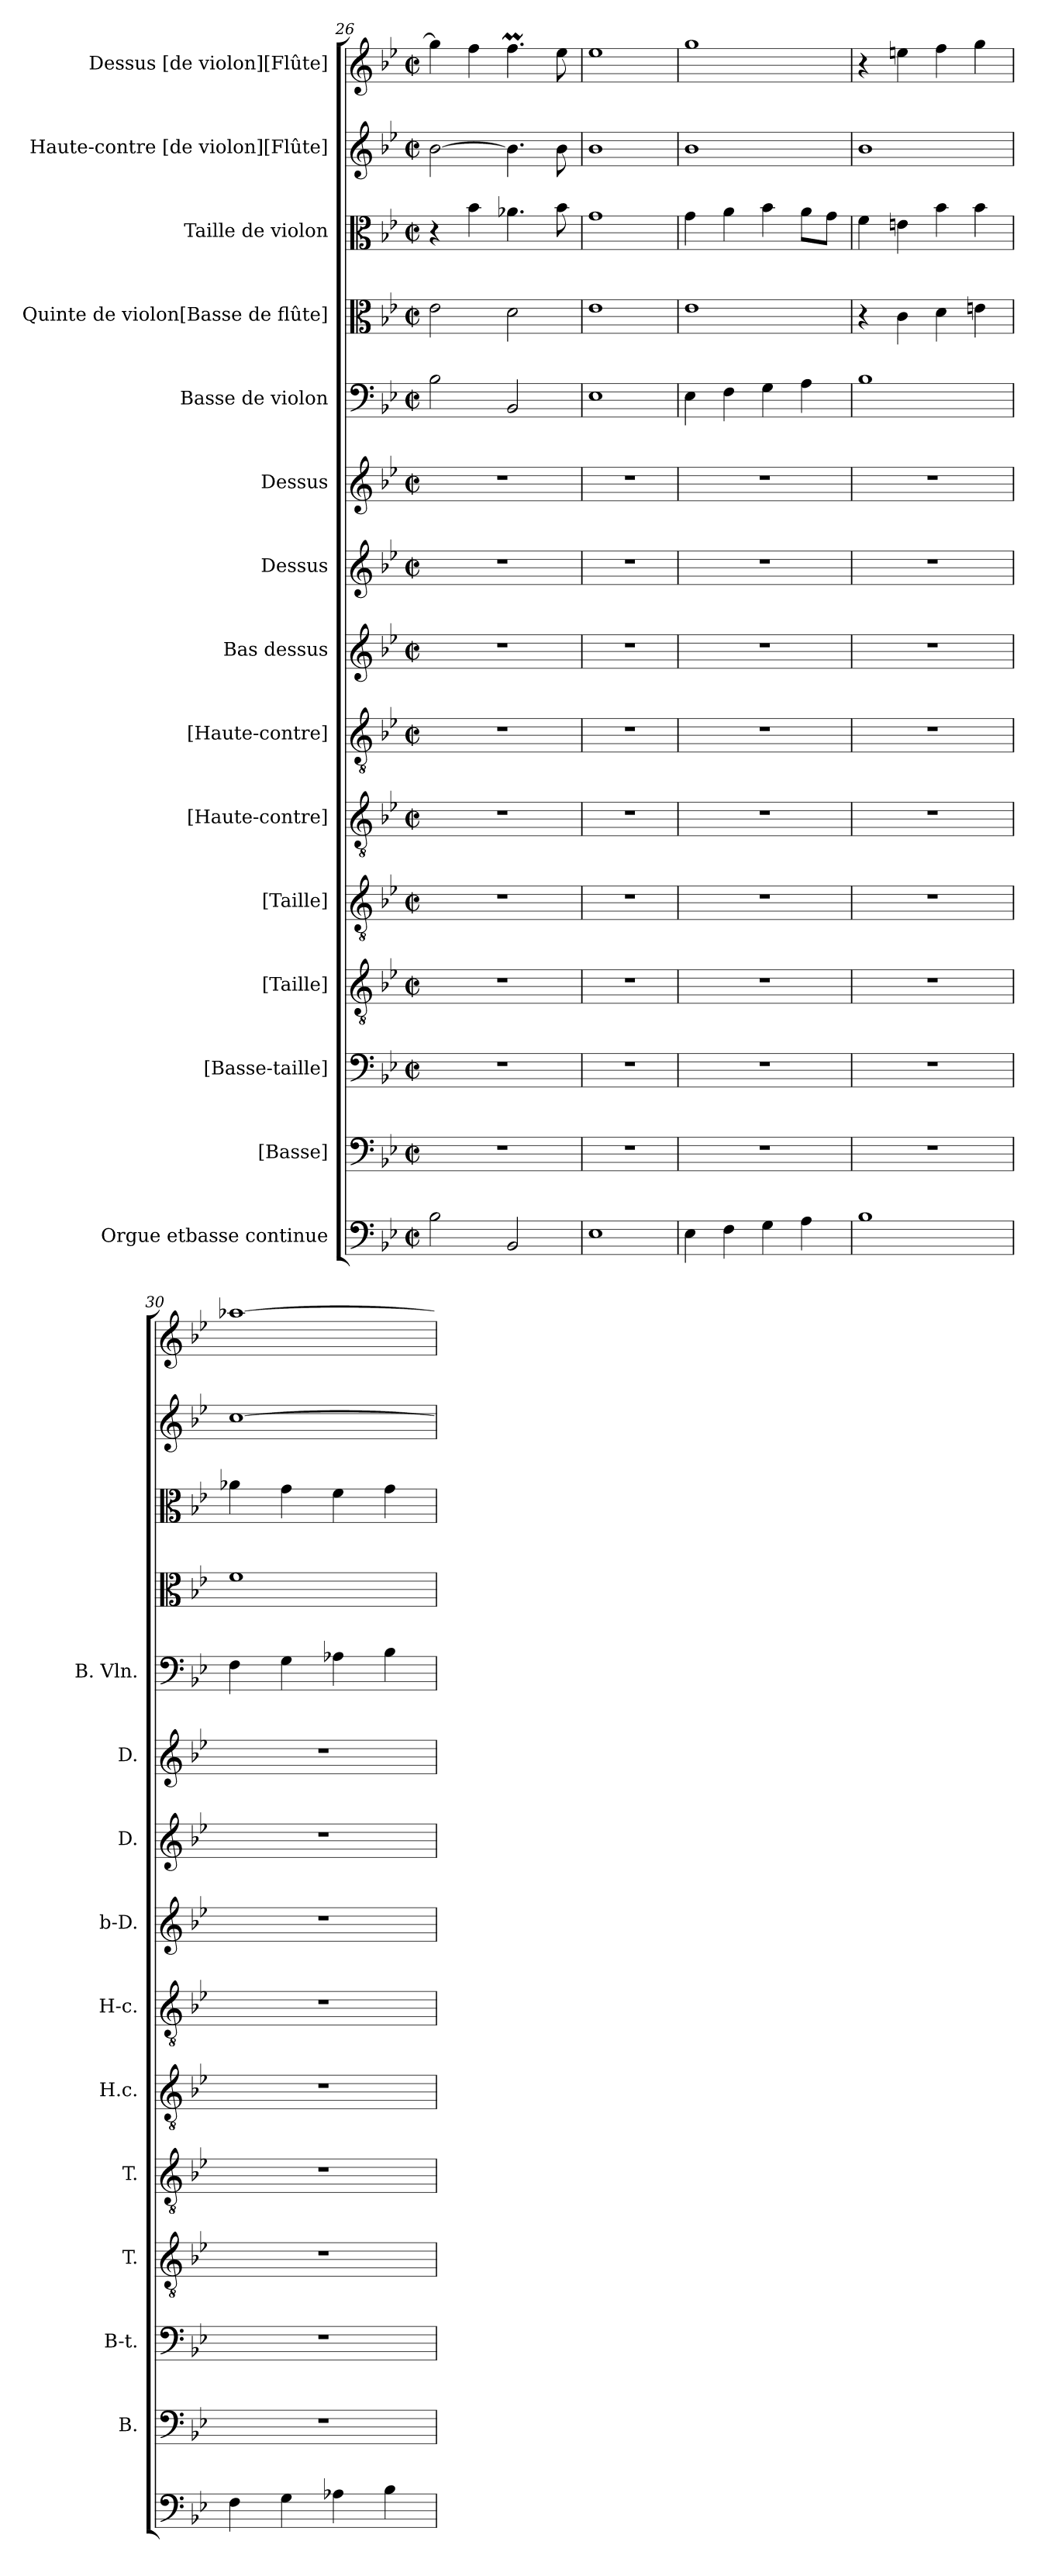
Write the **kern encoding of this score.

**kern	**kern	**kern	**kern	**kern	**kern	**kern	**kern	**kern	**kern	**kern	**kern	**kern	**kern	**kern
*part15	*part14	*part13	*part12	*part11	*part10	*part9	*part8	*part7	*part6	*part5	*part4	*part3	*part2	*part1
*staff15	*staff14	*staff13	*staff12	*staff11	*staff10	*staff9	*staff8	*staff7	*staff6	*staff5	*staff4	*staff3	*staff2	*staff1
*I"Orgue etbasse continue	*I"[Basse]	*I"[Basse-taille]	*I"[Taille]	*I"[Taille]	*I"[Haute-contre]	*I"[Haute-contre]	*I"Bas dessus	*I"Dessus	*I"Dessus	*I"Basse de violon	*I"Quinte de violon[Basse de flûte]	*I"Taille de violon	*I"Haute-contre [de violon][Flûte]	*I"Dessus [de violon][Flûte]
*	*I'B.	*I'B-t.	*I'T.	*I'T.	*I'H.c.	*I'H-c.	*I'b-D.	*I'D.	*I'D.	*I'B. Vln.	*	*	*	*
*clefF4	*clefF4	*clefF4	*clefGv2	*clefGv2	*clefGv2	*clefGv2	*clefG2	*clefG2	*clefG2	*clefF4	*clefC3	*clefC3	*clefG2	*clefG2
*	*	*	*ITrd7c12	*ITrd7c12	*ITrd7c12	*ITrd7c12	*	*	*	*ITrd7c12	*	*	*	*
*k[b-e-]	*k[b-e-]	*k[b-e-]	*k[b-e-]	*k[b-e-]	*k[b-e-]	*k[b-e-]	*k[b-e-]	*k[b-e-]	*k[b-e-]	*k[b-e-]	*k[b-e-]	*k[b-e-]	*k[b-e-]	*k[b-e-]
*g:	*g:	*g:	*g:	*g:	*g:	*g:	*g:	*g:	*g:	*g:	*g:	*g:	*g:	*g:
*M2/2	*M2/2	*M2/2	*M2/2	*M2/2	*M2/2	*M2/2	*M2/2	*M2/2	*M2/2	*M2/2	*M2/2	*M2/2	*M2/2	*M2/2
*met(c|)	*met(c|)	*met(c|)	*met(c|)	*met(c|)	*met(c|)	*met(c|)	*met(c|)	*met(c|)	*met(c|)	*met(c|)	*met(c|)	*met(c|)	*met(c|)	*met(c|)
=26	=26	=26	=26	=26	=26	=26	=26	=26	=26	=26	=26	=26	=26	=26
2B-\	1r	1r	1r	1r	1r	1r	1r	1r	1r	2BB-\	2e-\	4r	[2b-\	4gg\]
.	.	.	.	.	.	.	.	.	.	.	.	4b-\	.	4ff\
2BB-/	.	.	.	.	.	.	.	.	.	2BBB-/	2d\	4.a-X\	4.b-\]	4.ffM\
.	.	.	.	.	.	.	.	.	.	.	.	8b-\	8b-\	8ee-\
=27	=27	=27	=27	=27	=27	=27	=27	=27	=27	=27	=27	=27	=27	=27
1E-	1r	1r	1r	1r	1r	1r	1r	1r	1r	1EE-	1e-	1g	1b-	1ee-
!!LO:LB:g=z
=28	=28	=28	=28	=28	=28	=28	=28	=28	=28	=28	=28	=28	=28	=28
4E-\	1r	1r	1r	1r	1r	1r	1r	1r	1r	4EE-\	1e-	4g\	1b-	1gg
4F\	.	.	.	.	.	.	.	.	.	4FF\	.	4a\	.	.
4G\	.	.	.	.	.	.	.	.	.	4GG\	.	4b-\	.	.
4A\	.	.	.	.	.	.	.	.	.	4AA\	.	8a\L	.	.
.	.	.	.	.	.	.	.	.	.	.	.	8g\J	.	.
=29	=29	=29	=29	=29	=29	=29	=29	=29	=29	=29	=29	=29	=29	=29
1B-	1r	1r	1r	1r	1r	1r	1r	1r	1r	1BB-	4r	4f\	1b-	4r
.	.	.	.	.	.	.	.	.	.	.	4c\	4en\	.	4een\
.	.	.	.	.	.	.	.	.	.	.	4d\	4b-\	.	4ff\
.	.	.	.	.	.	.	.	.	.	.	4en\	4b-\	.	4gg\
=30	=30	=30	=30	=30	=30	=30	=30	=30	=30	=30	=30	=30	=30	=30
4F\	1r	1r	1r	1r	1r	1r	1r	1r	1r	4FF\	1f	4a-X\	[1cc	[1aa-X
4G\	.	.	.	.	.	.	.	.	.	4GG\	.	4g\	.	.
4A-X\	.	.	.	.	.	.	.	.	.	4AA-X\	.	4f\	.	.
4B-\	.	.	.	.	.	.	.	.	.	4BB-\	.	4g\	.	.
=	=	=	=	=	=	=	=	=	=	=	=	=	=	=
*-	*-	*-	*-	*-	*-	*-	*-	*-	*-	*-	*-	*-	*-	*-
